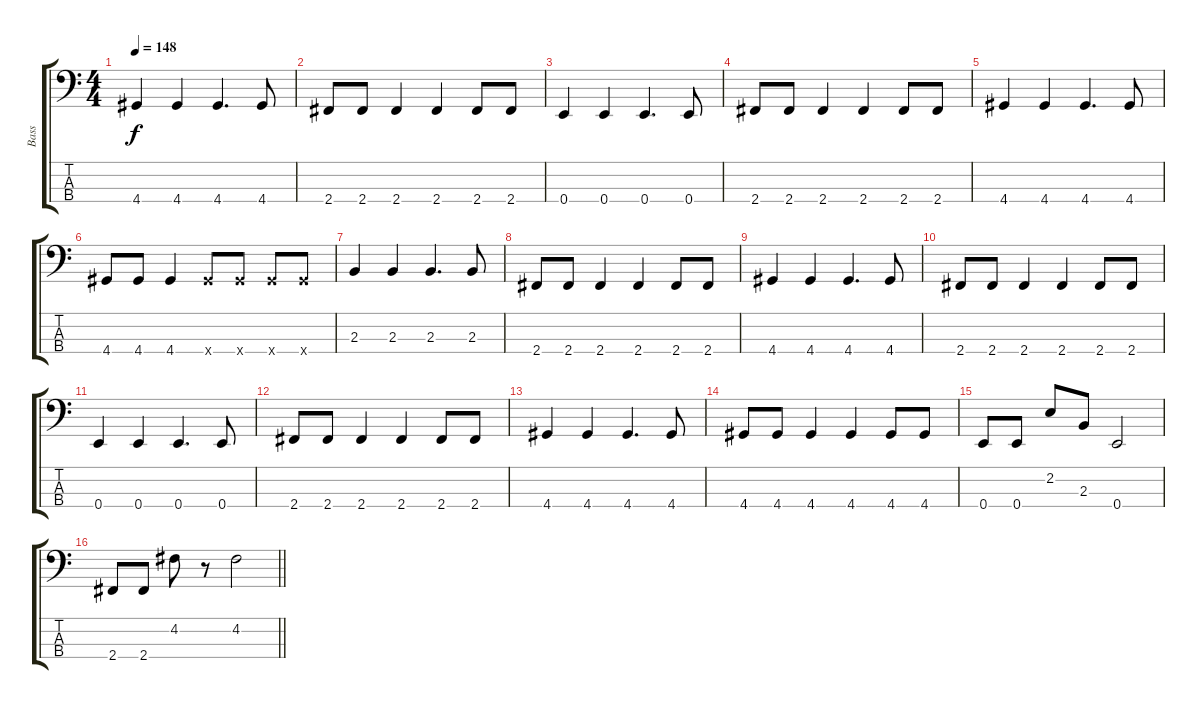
\track ("Bass" "Bass") {instrument electricbassfinger}
\staff {score tabs}
\tuning (G2 D2 A1 E1) {hide}
\ts (4 4)
\tempo 148
\clef f4
\ks c
4.4.4{dy f} 4.4.4 4.4.4{d} 4.4.8 |
2.4.8 2.4.8 2.4.4 2.4.4 2.4.8 2.4.8 |
0.4.4 0.4.4 0.4.4{d} 0.4.8 |
2.4.8 2.4.8 2.4.4 2.4.4 2.4.8 2.4.8 |
4.4.4 4.4.4 4.4.4{d} 4.4.8 |
4.4.8 4.4.8 4.4.4 4.4{x}.8 4.4{x}.8 4.4{x}.8 4.4{x}.8 |
2.3.4 2.3.4 2.3.4{d} 2.3.8 |
2.4.8 2.4.8 2.4.4 2.4.4 2.4.8 2.4.8 |
4.4.4 4.4.4 4.4.4{d} 4.4.8 |
2.4.8 2.4.8 2.4.4 2.4.4 2.4.8 2.4.8 |
0.4.4 0.4.4 0.4.4{d} 0.4.8 |
2.4.8 2.4.8 2.4.4 2.4.4 2.4.8 2.4.8 |
4.4.4 4.4.4 4.4.4{d} 4.4.8 |
4.4.8 4.4.8 4.4.4 4.4.4 4.4.8 4.4.8 |
0.4.8 0.4.8 2.2.8 2.3.8 0.4.2 |
\barLineRight lightlight
2.4.8 2.4.8 4.2.8 r.8 4.2.2
